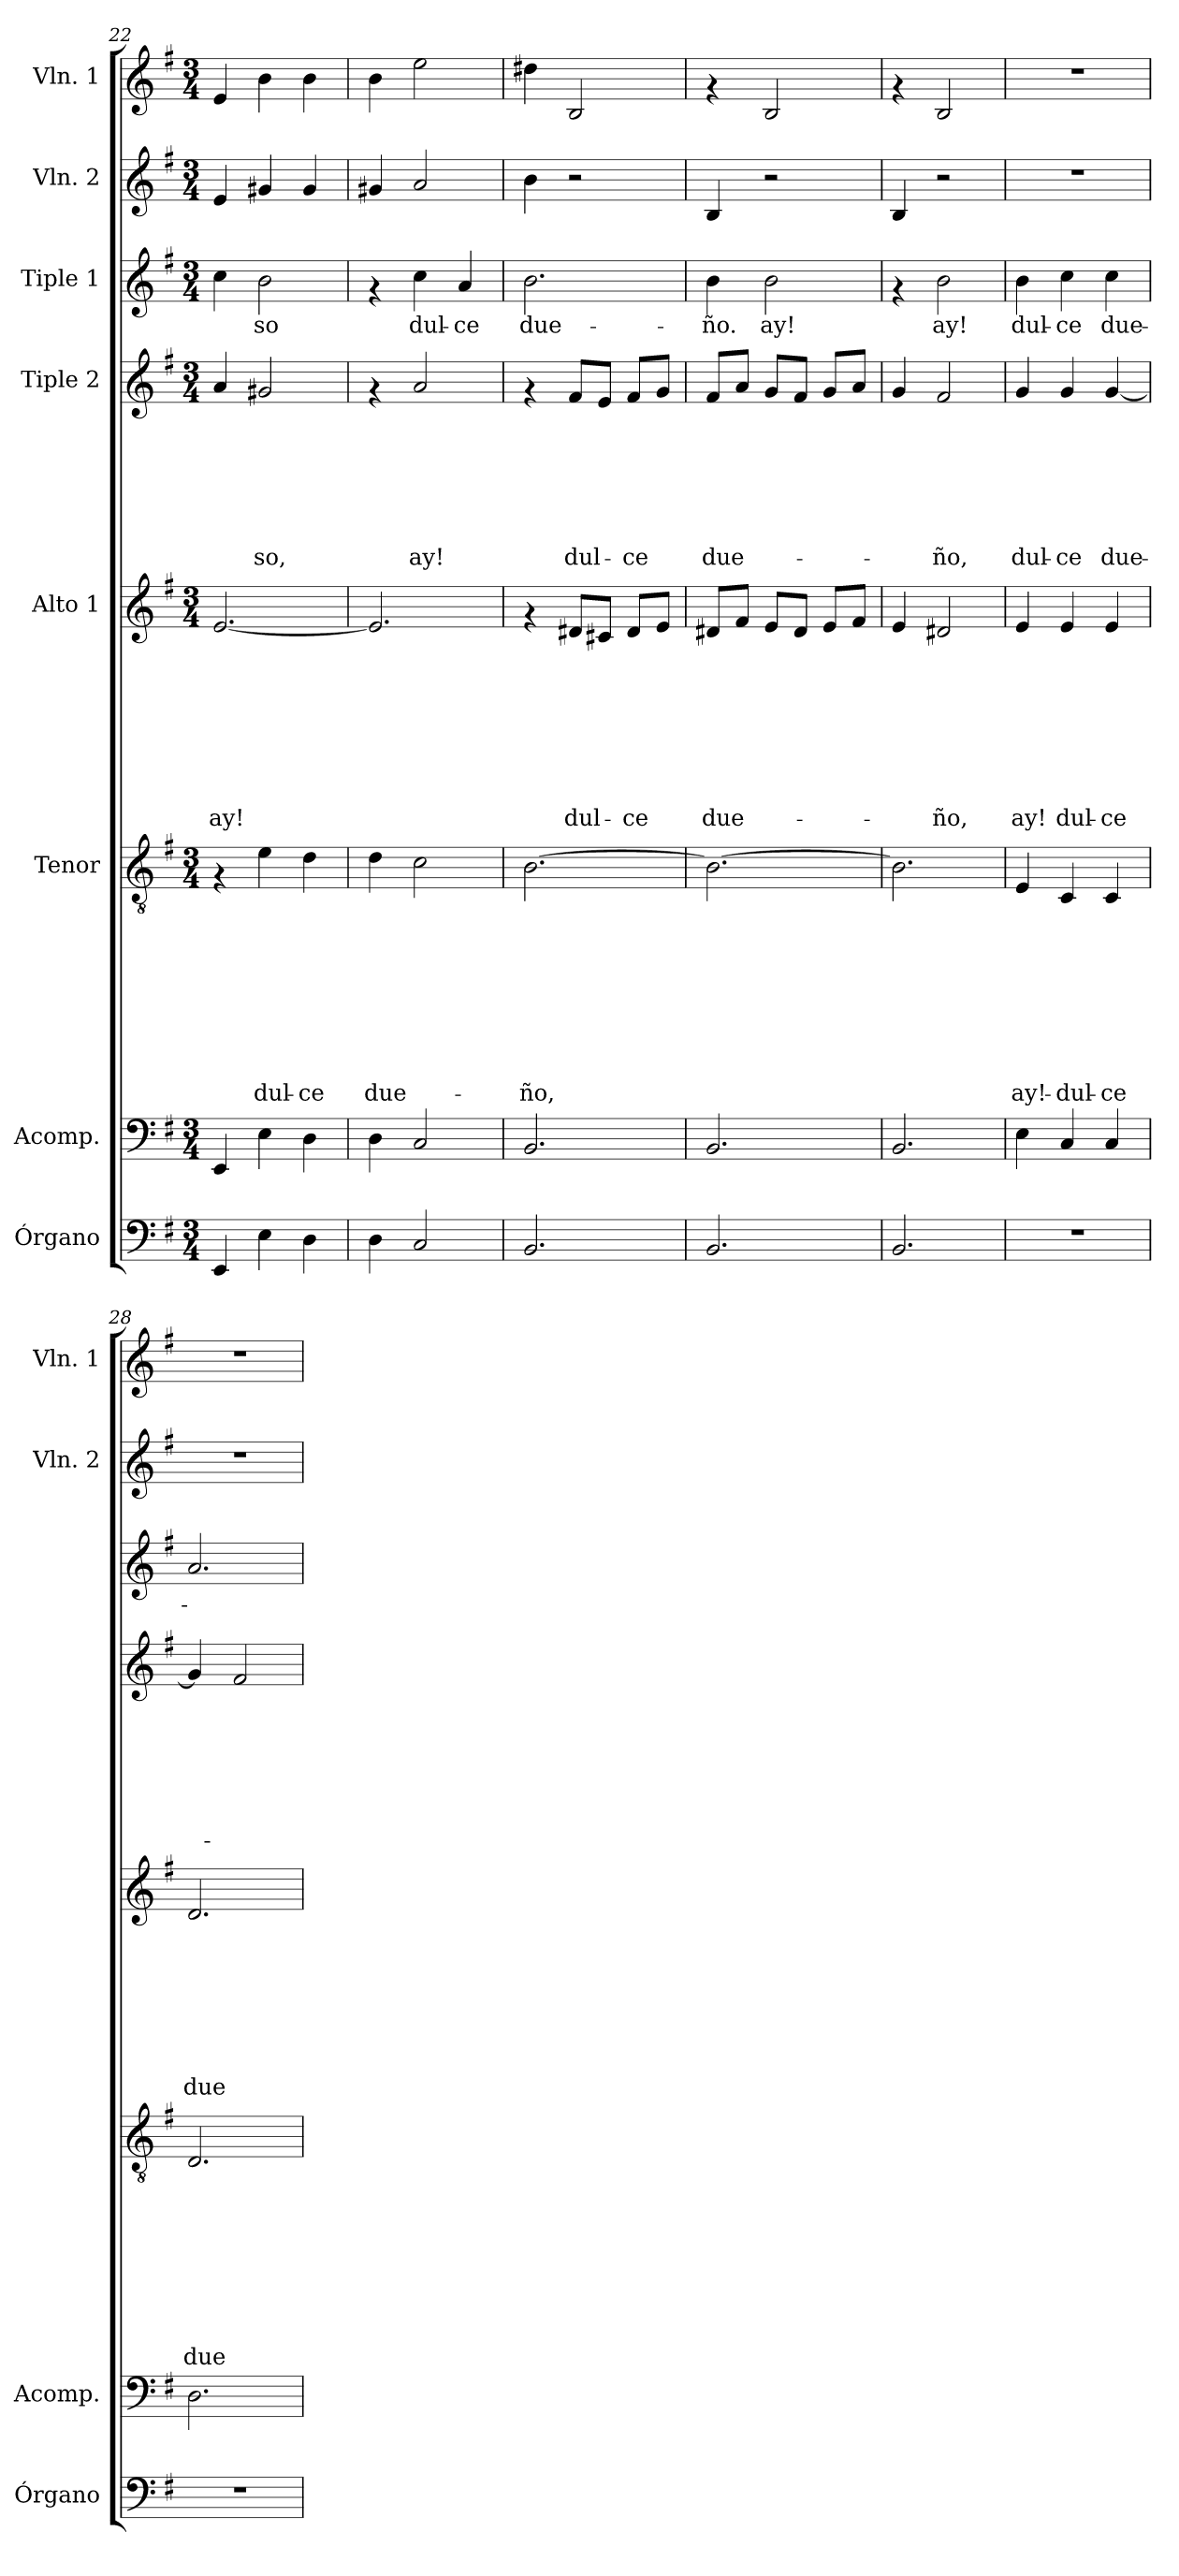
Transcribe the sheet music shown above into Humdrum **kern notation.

**kern	**kern	**kern	**text	**text	**text	**text	**text	**text	**text	**text	**text	**kern	**text	**text	**text	**text	**text	**text	**text	**text	**kern	**text	**text	**text	**text	**text	**text	**text	**kern	**text	**kern	**kern
*part8	*part7	*part6	*part6	*part6	*part6	*part6	*part6	*part6	*part6	*part6	*part6	*part5	*part5	*part5	*part5	*part5	*part5	*part5	*part5	*part5	*part4	*part4	*part4	*part4	*part4	*part4	*part4	*part4	*part3	*part3	*part2	*part1
*staff8	*staff7	*staff6	*staff6	*staff6	*staff6	*staff6	*staff6	*staff6	*staff6	*staff6	*staff6	*staff5	*staff5	*staff5	*staff5	*staff5	*staff5	*staff5	*staff5	*staff5	*staff4	*staff4	*staff4	*staff4	*staff4	*staff4	*staff4	*staff4	*staff3	*staff3	*staff2	*staff1
*I"Órgano	*I"Acomp.	*I"Tenor	*	*	*	*	*	*	*	*	*	*I"Alto 1	*	*	*	*	*	*	*	*	*I"Tiple 2	*	*	*	*	*	*	*	*I"Tiple 1	*	*I"Vln. 2	*I"Vln. 1
*I'Órgano	*I'Acomp.	*	*	*	*	*	*	*	*	*	*	*	*	*	*	*	*	*	*	*	*	*	*	*	*	*	*	*	*	*	*I'Vln. 2	*I'Vln. 1
*clefF4	*clefF4	*clefGv2	*	*	*	*	*	*	*	*	*	*clefG2	*	*	*	*	*	*	*	*	*clefG2	*	*	*	*	*	*	*	*clefG2	*	*clefG2	*clefG2
*k[f#]	*k[f#]	*k[f#]	*	*	*	*	*	*	*	*	*	*k[f#]	*	*	*	*	*	*	*	*	*k[f#]	*	*	*	*	*	*	*	*k[f#]	*	*k[f#]	*k[f#]
*G:	*G:	*G:	*	*	*	*	*	*	*	*	*	*G:	*	*	*	*	*	*	*	*	*G:	*	*	*	*	*	*	*	*G:	*	*G:	*G:
*M3/4	*M3/4	*M3/4	*	*	*	*	*	*	*	*	*	*M3/4	*	*	*	*	*	*	*	*	*M3/4	*	*	*	*	*	*	*	*M3/4	*	*M3/4	*M3/4
=22	=22	=22	=22	=22	=22	=22	=22	=22	=22	=22	=22	=22	=22	=22	=22	=22	=22	=22	=22	=22	=22	=22	=22	=22	=22	=22	=22	=22	=22	=22	=22	=22
!	!	!	!	!	!	!	!	!	!	!	!	!	!	!	!	!	!	!	!	!LO:LY:b	!	!	!	!	!	!	!	!	!	!	!	!
4EE/	4EE/	4rF	.	.	.	.	.	.	.	.	.	[>2.e/	.	.	.	.	.	.	.	ay!	4a/	.	.	.	.	.	.	.	4cc\	.	4e/	4e/
!	!	!	!	!	!	!	!	!	!	!	!LO:LY:b	!	!	!	!	!	!	!	!	!	!	!	!	!	!	!	!	!LO:LY:b	!	!LO:LY:b	!	!
4E\	4E\	4e\	.	.	.	.	.	.	.	.	dul-	.	.	.	.	.	.	.	.	.	2g#X/	.	.	.	.	.	.	-so,	2b\	-so	4g#X/	4b\
!	!	!	!	!	!	!	!	!	!	!	!LO:LY:b	!	!	!	!	!	!	!	!	!	!	!	!	!	!	!	!	!	!	!	!	!
4D\	4D\	4d\	.	.	.	.	.	.	.	.	-ce	.	.	.	.	.	.	.	.	.	.	.	.	.	.	.	.	.	.	.	4g#/	4b\
=23	=23	=23	=23	=23	=23	=23	=23	=23	=23	=23	=23	=23	=23	=23	=23	=23	=23	=23	=23	=23	=23	=23	=23	=23	=23	=23	=23	=23	=23	=23	=23	=23
!	!	!	!	!	!	!	!	!	!	!	!LO:LY:b	!	!	!	!	!	!	!	!	!	!	!	!	!	!	!	!	!	!	!	!	!
4D\	4D\	4d\	.	.	.	.	.	.	.	.	due-	2.e/]	.	.	.	.	.	.	.	.	4rf	.	.	.	.	.	.	.	4rf	.	4g#X/	4b\
!	!	!	!	!	!	!	!	!	!	!	!	!	!	!	!	!	!	!	!	!	!	!	!	!	!	!	!	!LO:LY:b	!	!LO:LY:b	!	!
2C/	2C/	2c\	.	.	.	.	.	.	.	.	.	.	.	.	.	.	.	.	.	.	2a/	.	.	.	.	.	.	ay!	4cc\	dul-	2a/	2ee\
!	!	!	!	!	!	!	!	!	!	!	!	!	!	!	!	!	!	!	!	!	!	!	!	!	!	!	!	!	!	!LO:LY:b	!	!
.	.	.	.	.	.	.	.	.	.	.	.	.	.	.	.	.	.	.	.	.	.	.	.	.	.	.	.	.	4a/	-ce	.	.
=24	=24	=24	=24	=24	=24	=24	=24	=24	=24	=24	=24	=24	=24	=24	=24	=24	=24	=24	=24	=24	=24	=24	=24	=24	=24	=24	=24	=24	=24	=24	=24	=24
!	!	!	!	!	!	!	!	!	!	!	!LO:LY:b	!	!	!	!	!	!	!	!	!	!	!	!	!	!	!	!	!	!	!LO:LY:b	!	!
2.BB/	2.BB/	[>2.B\	.	.	.	.	.	.	.	.	-ño,	4rf	.	.	.	.	.	.	.	.	4rf	.	.	.	.	.	.	.	2.b\	due-	4b\	4dd#X\
!	!	!	!	!	!	!	!	!	!	!	!	!	!	!	!	!	!	!	!	!LO:LY:b	!	!	!	!	!	!	!	!LO:LY:b	!	!	!	!
.	.	.	.	.	.	.	.	.	.	.	.	8d#X/L	.	.	.	.	.	.	.	dul-	8f#/L	.	.	.	.	.	.	dul-	.	.	2r	2B/
.	.	.	.	.	.	.	.	.	.	.	.	8c#X/J	.	.	.	.	.	.	.	.	8e/J	.	.	.	.	.	.	.	.	.	.	.
!	!	!	!	!	!	!	!	!	!	!	!	!	!	!	!	!	!	!	!	!LO:LY:b	!	!	!	!	!	!	!	!LO:LY:b	!	!	!	!
.	.	.	.	.	.	.	.	.	.	.	.	8d#/L	.	.	.	.	.	.	.	-ce	8f#/L	.	.	.	.	.	.	-ce	.	.	.	.
.	.	.	.	.	.	.	.	.	.	.	.	8e/J	.	.	.	.	.	.	.	.	8g/J	.	.	.	.	.	.	.	.	.	.	.
=25	=25	=25	=25	=25	=25	=25	=25	=25	=25	=25	=25	=25	=25	=25	=25	=25	=25	=25	=25	=25	=25	=25	=25	=25	=25	=25	=25	=25	=25	=25	=25	=25
!	!	!	!	!	!	!	!	!	!	!	!	!	!	!	!	!	!	!	!	!LO:LY:b	!	!	!	!	!	!	!	!LO:LY:b	!	!LO:LY:b	!	!
2.BB/	2.BB/	2.B\_	.	.	.	.	.	.	.	.	.	8d#X/L	.	.	.	.	.	.	.	due-	8f#/L	.	.	.	.	.	.	due-	4b\	-ño.	4B/	4rf
.	.	.	.	.	.	.	.	.	.	.	.	8f#/J	.	.	.	.	.	.	.	.	8a/J	.	.	.	.	.	.	.	.	.	.	.
!	!	!	!	!	!	!	!	!	!	!	!	!	!	!	!	!	!	!	!	!	!	!	!	!	!	!	!	!	!	!LO:LY:b	!	!
.	.	.	.	.	.	.	.	.	.	.	.	8e/L	.	.	.	.	.	.	.	.	8g/L	.	.	.	.	.	.	.	2b\	ay!	2r	2B/
.	.	.	.	.	.	.	.	.	.	.	.	8d#/J	.	.	.	.	.	.	.	.	8f#/J	.	.	.	.	.	.	.	.	.	.	.
.	.	.	.	.	.	.	.	.	.	.	.	8e/L	.	.	.	.	.	.	.	.	8g/L	.	.	.	.	.	.	.	.	.	.	.
.	.	.	.	.	.	.	.	.	.	.	.	8f#/J	.	.	.	.	.	.	.	.	8a/J	.	.	.	.	.	.	.	.	.	.	.
!!LO:LB:g=z
=26	=26	=26	=26	=26	=26	=26	=26	=26	=26	=26	=26	=26	=26	=26	=26	=26	=26	=26	=26	=26	=26	=26	=26	=26	=26	=26	=26	=26	=26	=26	=26	=26
2.BB/	2.BB/	2.B\]	.	.	.	.	.	.	.	.	.	4e/	.	.	.	.	.	.	.	.	4g/	.	.	.	.	.	.	.	4rf	.	4B/	4rf
!	!	!	!	!	!	!	!	!	!	!	!	!	!	!	!	!	!	!	!	!LO:LY:b	!	!	!	!	!	!	!	!LO:LY:b	!	!LO:LY:b	!	!
.	.	.	.	.	.	.	.	.	.	.	.	2d#X/	.	.	.	.	.	.	.	-ño,	2f#/	.	.	.	.	.	.	-ño,	2b\	ay!	2r	2B/
=27	=27	=27	=27	=27	=27	=27	=27	=27	=27	=27	=27	=27	=27	=27	=27	=27	=27	=27	=27	=27	=27	=27	=27	=27	=27	=27	=27	=27	=27	=27	=27	=27
!	!	!	!	!	!	!	!	!	!	!	!LO:LY:b	!	!	!	!	!	!	!	!	!LO:LY:b	!	!	!	!	!	!	!	!LO:LY:b	!	!LO:LY:b	!	!
2.r	4E\	4E/	.	.	.	.	.	.	.	.	ay!-	4e/	.	.	.	.	.	.	.	ay!	4g/	.	.	.	.	.	.	dul-	4b\	dul-	2.r	2.r
!	!	!	!	!	!	!	!	!	!	!	!LO:LY:b	!	!	!	!	!	!	!	!	!LO:LY:b	!	!	!	!	!	!	!	!LO:LY:b	!	!LO:LY:b	!	!
.	4C/	4C/	.	.	.	.	.	.	.	.	-dul-	4e/	.	.	.	.	.	.	.	dul-	4g/	.	.	.	.	.	.	-ce	4cc\	-ce	.	.
!	!	!	!	!	!	!	!	!	!	!	!LO:LY:b	!	!	!	!	!	!	!	!	!LO:LY:b	!	!	!	!	!	!	!	!LO:LY:b	!	!LO:LY:b	!	!
.	4C/	4C/	.	.	.	.	.	.	.	.	-ce	4e/	.	.	.	.	.	.	.	-ce	[>4g/	.	.	.	.	.	.	due-	4cc\	due-	.	.
=28	=28	=28	=28	=28	=28	=28	=28	=28	=28	=28	=28	=28	=28	=28	=28	=28	=28	=28	=28	=28	=28	=28	=28	=28	=28	=28	=28	=28	=28	=28	=28	=28
!	!	!	!	!	!	!	!	!	!	!	!LO:LY:b	!	!	!	!	!	!	!	!	!LO:LY:b	!	!	!	!	!	!	!	!	!	!	!	!
2.r	2.D\	2.D/	.	.	.	.	.	.	.	.	due-	2.d/	.	.	.	.	.	.	.	due-	4g/]	.	.	.	.	.	.	.	2.a/	.	2.r	2.r
.	.	.	.	.	.	.	.	.	.	.	.	.	.	.	.	.	.	.	.	.	2f#/	.	.	.	.	.	.	.	.	.	.	.
=	=	=	=	=	=	=	=	=	=	=	=	=	=	=	=	=	=	=	=	=	=	=	=	=	=	=	=	=	=	=	=	=
*-	*-	*-	*-	*-	*-	*-	*-	*-	*-	*-	*-	*-	*-	*-	*-	*-	*-	*-	*-	*-	*-	*-	*-	*-	*-	*-	*-	*-	*-	*-	*-	*-
